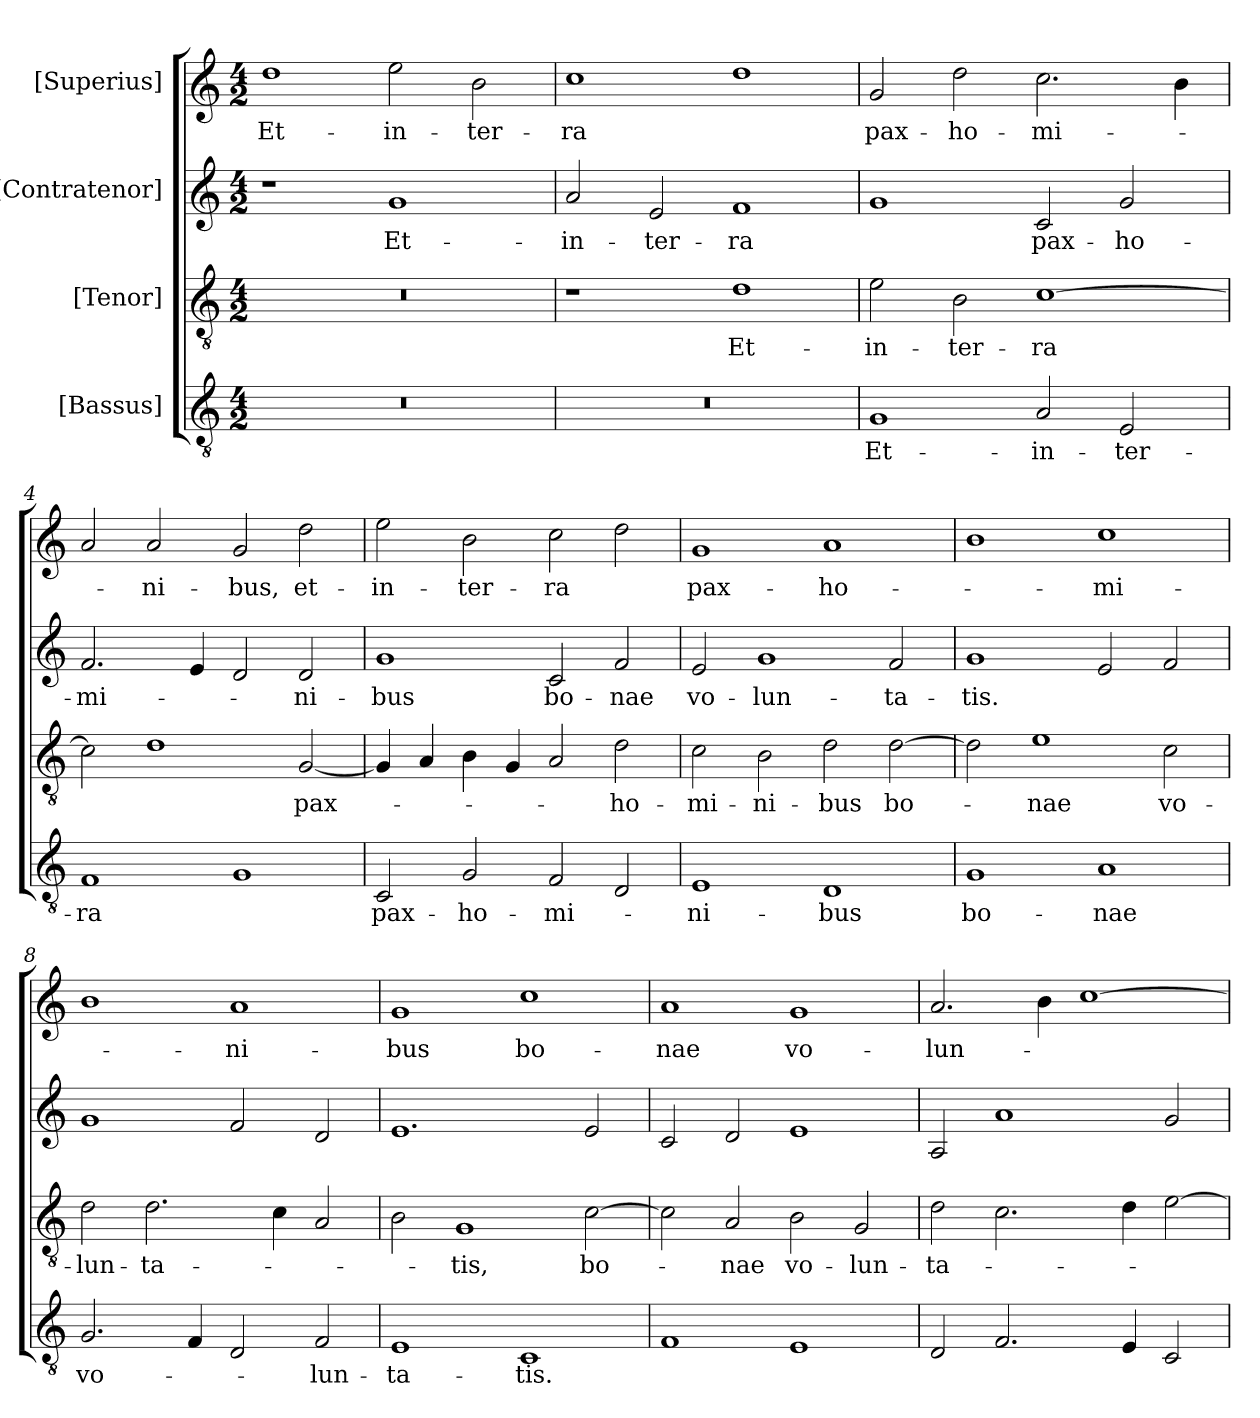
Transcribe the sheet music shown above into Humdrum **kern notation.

**kern	**text	**kern	**text	**kern	**text	**kern	**text
*part4	*part4	*part3	*part3	*part2	*part2	*part1	*part1
*staff4	*staff4	*staff3	*staff3	*staff2	*staff2	*staff1	*staff1
*I"[Bassus]	*	*I"[Tenor]	*	*I"[Contratenor]	*	*I"[Superius]	*
*clefGv2	*	*clefGv2	*	*clefG2	*	*clefG2	*
*k[]	*	*k[]	*	*k[]	*	*k[]	*
*M4/2	*	*M4/2	*	*M4/2	*	*M4/2	*
=1	=1	=1	=1	=1	=1	=1	=1
0r	.	0r	.	1r	.	1dd\	Et-
.	.	.	.	1g/	Et-	2ee\	in-
.	.	.	.	.	.	2b\	ter-
=2	=2	=2	=2	=2	=2	=2	=2
0r	.	1r	.	2a/	in-	1cc\	-ra
.	.	.	.	2e/	ter-	.	.
.	.	1d\	Et-	1f/	-ra	1dd\	.
=3	=3	=3	=3	=3	=3	=3	=3
1G/	Et-	2e\	in-	1g/	.	2g/	pax-
.	.	2B\	ter-	.	.	2dd\	ho-
2A/	in-	[1c\	-ra	2c/	pax-	2.cc\	-mi-
2E/	ter-	.	.	2g/	ho-	.	.
.	.	.	.	.	.	4b\	.
=4	=4	=4	=4	=4	=4	=4	=4
1F/	-ra	2c\]	.	2.f/	-mi-	2a/	.
.	.	1d\	.	.	.	2a/	-ni-
.	.	.	.	4e/	.	.	.
1G/	.	.	.	2d/	.	2g/	-bus,
.	.	[2G/	pax-	2d/	-ni-	2dd\	et-
=5	=5	=5	=5	=5	=5	=5	=5
2C/	pax-	4G/]	.	1g/	-bus	2ee\	in-
.	.	4A/	.	.	.	.	.
2G/	ho-	4B\	.	.	.	2b\	ter-
.	.	4G/	.	.	.	.	.
2F/	-mi-	2A/	.	2c/	bo-	2cc\	-ra
2D/	.	2d\	ho-	2f/	-nae	2dd\	.
=6	=6	=6	=6	=6	=6	=6	=6
1E/	-ni-	2c\	-mi-	2e/	vo-	1g/	pax-
.	.	2B\	-ni-	1g/	-lun-	.	.
1D/	-bus	2d\	-bus	.	.	1a/	ho-
.	.	[2d\	bo-	2f/	-ta-	.	.
=7	=7	=7	=7	=7	=7	=7	=7
1G/	bo-	2d\]	.	1g/	-tis.	1b\	.
.	.	1e\	-nae	.	.	.	.
1A/	-nae	.	.	2e/	.	1cc\	-mi-
.	.	2c\	vo-	2f/	.	.	.
=8	=8	=8	=8	=8	=8	=8	=8
2.G/	vo-	2d\	-lun-	1g/	.	1b\	.
.	.	2.d\	-ta-	.	.	.	.
4F/	.	.	.	.	.	.	.
2D/	.	.	.	2f/	.	1a/	-ni-
.	.	4c\	.	.	.	.	.
2F/	-lun-	2A/	.	2d/	.	.	.
=9	=9	=9	=9	=9	=9	=9	=9
1E/	-ta-	2B\	.	1.e/	.	1g/	-bus
.	.	1G/	-tis,	.	.	.	.
1C/	-tis.	.	.	.	.	1cc\	bo-
.	.	[2c\	bo-	2e/	.	.	.
=10	=10	=10	=10	=10	=10	=10	=10
1F/	.	2c\]	.	2c/	.	1a/	-nae
.	.	2A/	-nae	2d/	.	.	.
1E/	.	2B\	vo-	1e/	.	1g/	vo-
.	.	2G/	-lun-	.	.	.	.
=11	=11	=11	=11	=11	=11	=11	=11
2D/	.	2d\	-ta-	2A/	.	2.a/	-lun-
2.F/	.	2.c\	.	1a/	.	.	.
.	.	.	.	.	.	4b\	.
.	.	.	.	.	.	[1cc\	.
4E/	.	4d\	.	.	.	.	.
2C/	.	[2e\	.	2g/	.	.	.
=	=	=	=	=	=	=	=
*-	*-	*-	*-	*-	*-	*-	*-
